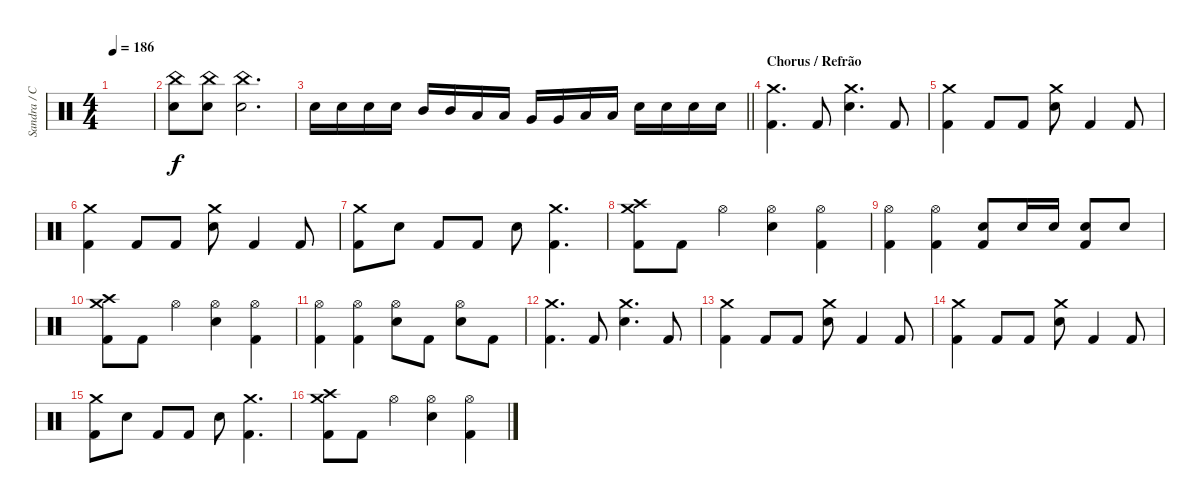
\track ("Sandra / Christian" "Sandra / C") {instrument percussion}
\staff {score}
\articulation defaults
\ts (4 4)
\tempo 186
\clef neutral
\ks c
|
("China (hit)" "Electric Snare (hit)").8 ("China (hit)" "Electric Snare (hit)").8 ("China (hit)" "Electric Snare (hit)").2{d} |
\barLineRight lightlight "Electric Snare (hit)".16 "Electric Snare (hit)".16 "Electric Snare (hit)".16 "Electric Snare (hit)".16 "Mid Tom (hit)".16 "Mid Tom (hit)".16 "Low Tom (hit)".16 "Low Tom (hit)".16 "Very Low Tom (hit)".16 "Very Low Tom (hit)".16 "Low Floor Tom (hit)".16 "Low Floor Tom (hit)".16 "Electric Snare (hit)".16 "Electric Snare (hit)".16 "Electric Snare (hit)".16 "Electric Snare (hit)".16
|
\section ("" "Chorus / Refrão")
("Crash medium (hit)" "Kick (hit) 2").4{d} "Kick (hit) 2".8 ("Crash medium (hit)" "Electric Snare (hit)").4{d} "Kick (hit) 2".8 |
("Crash medium (hit)" "Kick (hit) 2").4 "Kick (hit) 2".8 "Kick (hit) 2".8 ("Crash medium (hit)" "Electric Snare (hit)").8 "Kick (hit) 2".4 "Kick (hit) 2".8 |
("Crash medium (hit)" "Kick (hit) 2").4 "Kick (hit) 2".8 "Kick (hit) 2".8 ("Crash medium (hit)" "Electric Snare (hit)").8 "Kick (hit) 2".4 "Kick (hit) 2".8 |
("Crash medium (hit)" "Kick (hit) 2").8 "Electric Snare (hit)".8 "Kick (hit) 2".8 "Kick (hit) 2".8 "Electric Snare (hit)".8 ("Crash medium (hit)" "Kick (hit) 2").4{d} |
("Crash high (hit)" "Crash medium (hit)" "Kick (hit) 2").8 "Kick (hit) 2".8 "Hi-Hat (open)".4 ("Hi-Hat (open)" "Electric Snare (hit)").4 ("Hi-Hat (open)" "Kick (hit) 2").4 |
("Hi-Hat (open)" "Kick (hit) 2").4 ("Hi-Hat (open)" "Kick (hit) 2").4 ("Electric Snare (hit)" "Kick (hit) 2").8 "Electric Snare (hit)".16 "Electric Snare (hit)".16 ("Electric Snare (hit)" "Kick (hit) 2").8 "Electric Snare (hit)".8 |
("Crash high (hit)" "Crash medium (hit)" "Kick (hit) 2").8 "Kick (hit) 2".8 "Hi-Hat (open)".4 ("Hi-Hat (open)" "Electric Snare (hit)").4 ("Hi-Hat (open)" "Kick (hit) 2").4 |
("Hi-Hat (open)" "Kick (hit) 2").4 ("Hi-Hat (open)" "Kick (hit) 2").4 ("Hi-Hat (open)" "Electric Snare (hit)").8 "Kick (hit) 2".8 ("Hi-Hat (open)" "Electric Snare (hit)").8 "Kick (hit) 2".8 |
("Crash medium (hit)" "Kick (hit) 2").4{d} "Kick (hit) 2".8 ("Crash medium (hit)" "Electric Snare (hit)").4{d} "Kick (hit) 2".8 |
("Crash medium (hit)" "Kick (hit) 2").4 "Kick (hit) 2".8 "Kick (hit) 2".8 ("Crash medium (hit)" "Electric Snare (hit)").8 "Kick (hit) 2".4 "Kick (hit) 2".8 |
("Crash medium (hit)" "Kick (hit) 2").4 "Kick (hit) 2".8 "Kick (hit) 2".8 ("Crash medium (hit)" "Electric Snare (hit)").8 "Kick (hit) 2".4 "Kick (hit) 2".8 |
("Crash medium (hit)" "Kick (hit) 2").8 "Electric Snare (hit)".8 "Kick (hit) 2".8 "Kick (hit) 2".8 "Electric Snare (hit)".8 ("Crash medium (hit)" "Kick (hit) 2").4{d} |
("Crash high (hit)" "Crash medium (hit)" "Kick (hit) 2").8 "Kick (hit) 2".8 "Hi-Hat (open)".4 ("Hi-Hat (open)" "Electric Snare (hit)").4 ("Hi-Hat (open)" "Kick (hit) 2").4
